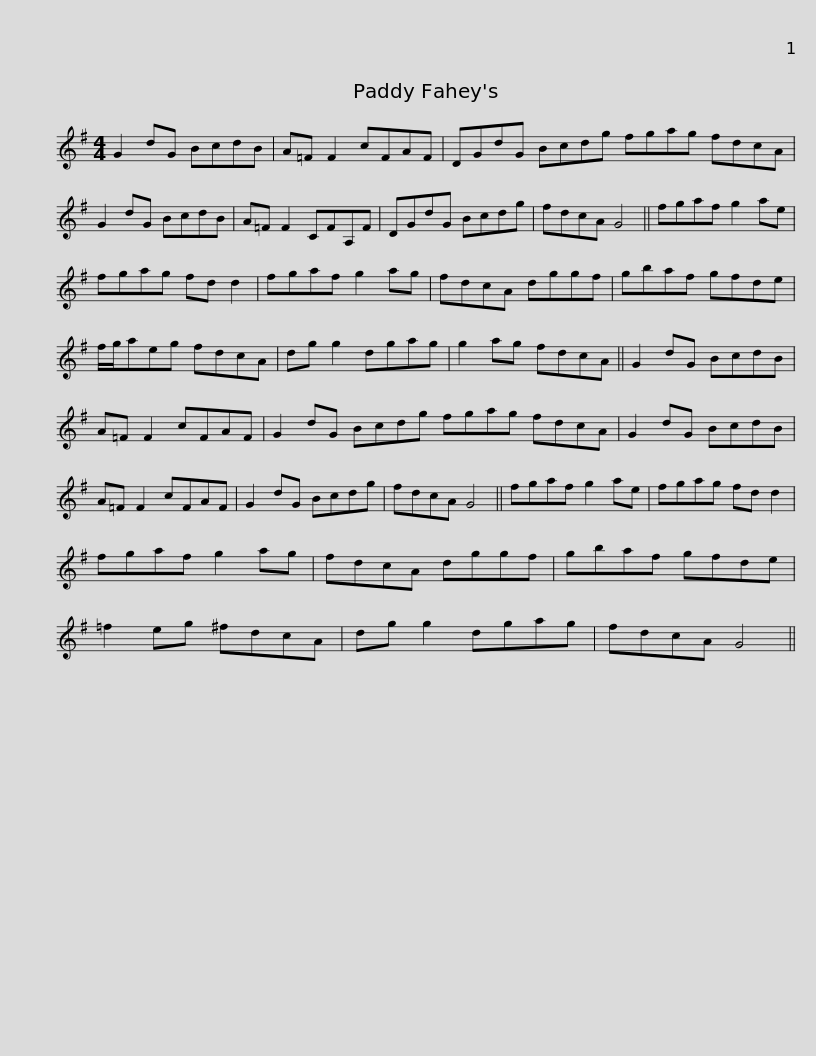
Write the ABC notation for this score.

X:1
L:1/8
M:4/4
I:linebreak $
K:G
V:1 treble
V:1
 G2 dG BcdB | A=F F2 cFAF | DGdG Bcdg fgag fdcA | G2 dG BcdB |$ A=F F2 CFA,F | %5
 DGdG Bcdg | fdcA G4 || fgaf g2 ae | fgag fd d2 | fgaf g2 ag |$ %10
 fdcA dggf | gbaf gfde | f/g/aeg fdcA | dg g2 dgag | g2 ag fdcA ||$ %15
 G2 dG BcdB | A=F F2 cFAF | G2 dG Bcdg fgag fdcA | G2 dG BcdB | A=F F2 cFAF |$ %20
 G2 dG Bcdg | fdcA G4 || fgaf g2 ae | fgag fd d2 | fgaf g2 ag | %25
 fdcA dggf |$ gbaf gfde | =f2 eg ^fdcA | dg g2 dgag | fdcA G4 || %30
